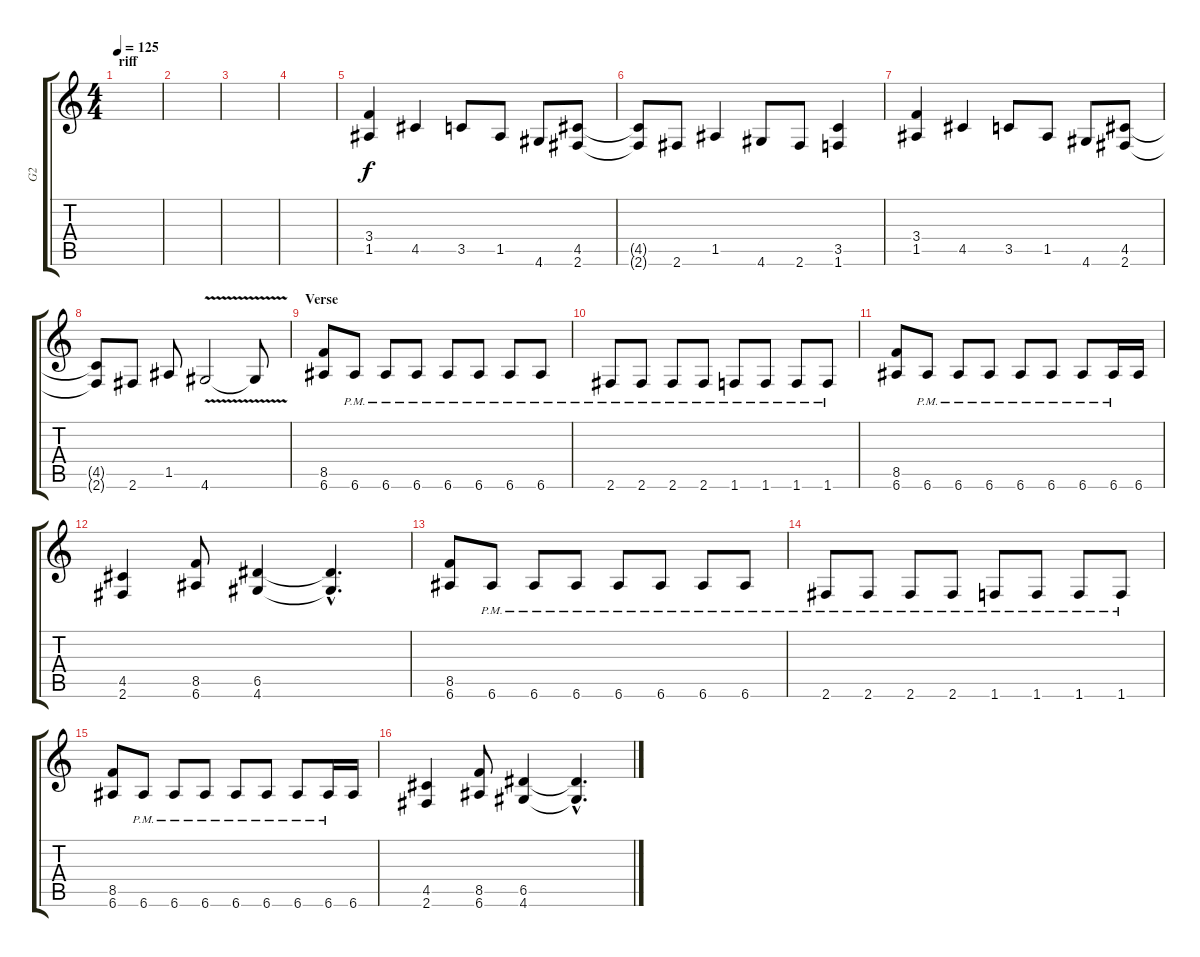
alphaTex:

\track ("G2" "G2") {instrument distortionguitar}
\staff {score tabs}
\tuning (E4 B3 G3 D3 A2 E2) {hide}
\ts (4 4)
\section ("" "riff")
\tempo 125
\clef g2
\ks c
|
|
|
|
(3.4 1.5).4 4.5.4 3.5.8 1.5.8 4.6.8 (4.5 2.6).8 |
(4.5{t} 2.6{t}).8 2.6.8 1.5.4 4.6.8 2.6.8 (3.5 1.6).4 |
(3.4 1.5).4 4.5.4 3.5.8 1.5.8 4.6.8 (4.5 2.6).8 |
(4.5{t} 2.6{t}).8 2.6.8 1.5.8 4.6{v}.2 4.6{t}.8 |
\section ("" "Verse")
(8.5 6.6).8 6.6{pm}.8 6.6{pm}.8 6.6{pm}.8 6.6{pm}.8 6.6{pm}.8 6.6{pm}.8 6.6{pm}.8 |
2.6{pm}.8 2.6{pm}.8 2.6{pm}.8 2.6{pm}.8 1.6{pm}.8 1.6{pm}.8 1.6{pm}.8 1.6{pm}.8 |
(8.5 6.6).8 6.6{pm}.8 6.6{pm}.8 6.6{pm}.8 6.6{pm}.8 6.6{pm}.8 6.6{pm}.8 6.6{pm}.16 6.6.16 |
(4.5 2.6).4 (8.5 6.6).8 (6.5 4.6).4 (6.5{hac t} 4.6{hac t}).4{d} |
(8.5 6.6).8 6.6{pm}.8 6.6{pm}.8 6.6{pm}.8 6.6{pm}.8 6.6{pm}.8 6.6{pm}.8 6.6{pm}.8 |
2.6{pm}.8 2.6{pm}.8 2.6{pm}.8 2.6{pm}.8 1.6{pm}.8 1.6{pm}.8 1.6{pm}.8 1.6{pm}.8 |
(8.5 6.6).8 6.6{pm}.8 6.6{pm}.8 6.6{pm}.8 6.6{pm}.8 6.6{pm}.8 6.6{pm}.8 6.6{pm}.16 6.6.16 |
(4.5 2.6).4 (8.5 6.6).8 (6.5 4.6).4 (6.5{hac t} 4.6{hac t}).4{d}
